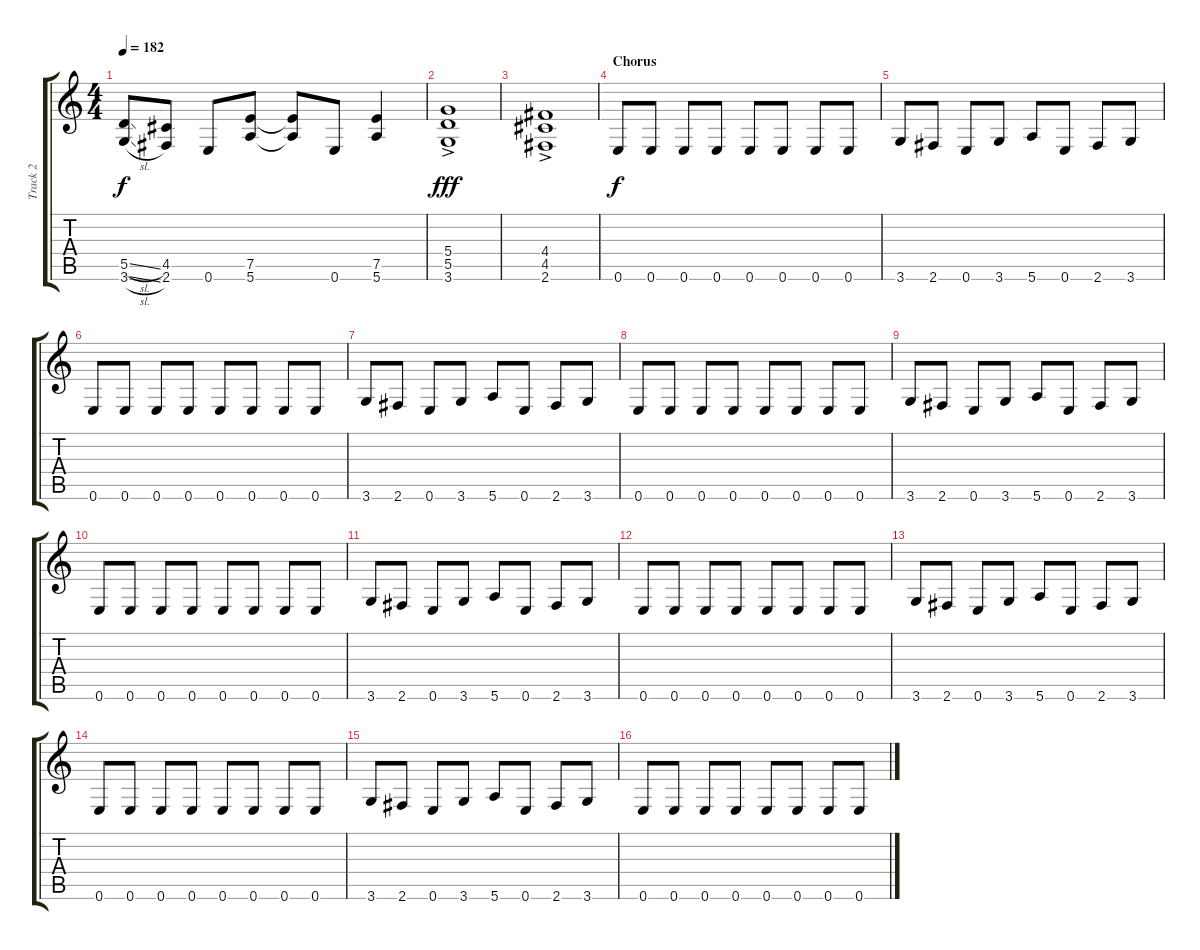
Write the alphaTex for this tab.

\track ("Track 2" "Track 2") {instrument distortionguitar}
\staff {score tabs}
\tuning (E4 B3 G3 D3 A2 E2) {hide}
\ts (4 4)
\tempo 182
\clef g2
\ks c
(5.5{sl} 3.6{sl}).8{dy f} (4.5 2.6).8 0.6.8 (7.5 5.6).8 (7.5{t} 5.6{t}).8 0.6.8 (7.5 5.6).4 |
(5.4{ac} 5.5{ac} 3.6{ac}).1{dy fff} |
(4.4{ac} 4.5{ac} 2.6{ac}).1 |
\section ("" "Chorus")
0.6.8{dy f} 0.6.8 0.6.8 0.6.8 0.6.8 0.6.8 0.6.8 0.6.8 |
3.6.8 2.6.8 0.6.8 3.6.8 5.6.8 0.6.8 2.6.8 3.6.8 |
0.6.8 0.6.8 0.6.8 0.6.8 0.6.8 0.6.8 0.6.8 0.6.8 |
3.6.8 2.6.8 0.6.8 3.6.8 5.6.8 0.6.8 2.6.8 3.6.8 |
0.6.8 0.6.8 0.6.8 0.6.8 0.6.8 0.6.8 0.6.8 0.6.8 |
3.6.8 2.6.8 0.6.8 3.6.8 5.6.8 0.6.8 2.6.8 3.6.8 |
0.6.8 0.6.8 0.6.8 0.6.8 0.6.8 0.6.8 0.6.8 0.6.8 |
3.6.8 2.6.8 0.6.8 3.6.8 5.6.8 0.6.8 2.6.8 3.6.8 |
0.6.8 0.6.8 0.6.8 0.6.8 0.6.8 0.6.8 0.6.8 0.6.8 |
3.6.8 2.6.8 0.6.8 3.6.8 5.6.8 0.6.8 2.6.8 3.6.8 |
0.6.8 0.6.8 0.6.8 0.6.8 0.6.8 0.6.8 0.6.8 0.6.8 |
3.6.8 2.6.8 0.6.8 3.6.8 5.6.8 0.6.8 2.6.8 3.6.8 |
0.6.8 0.6.8 0.6.8 0.6.8 0.6.8 0.6.8 0.6.8 0.6.8
